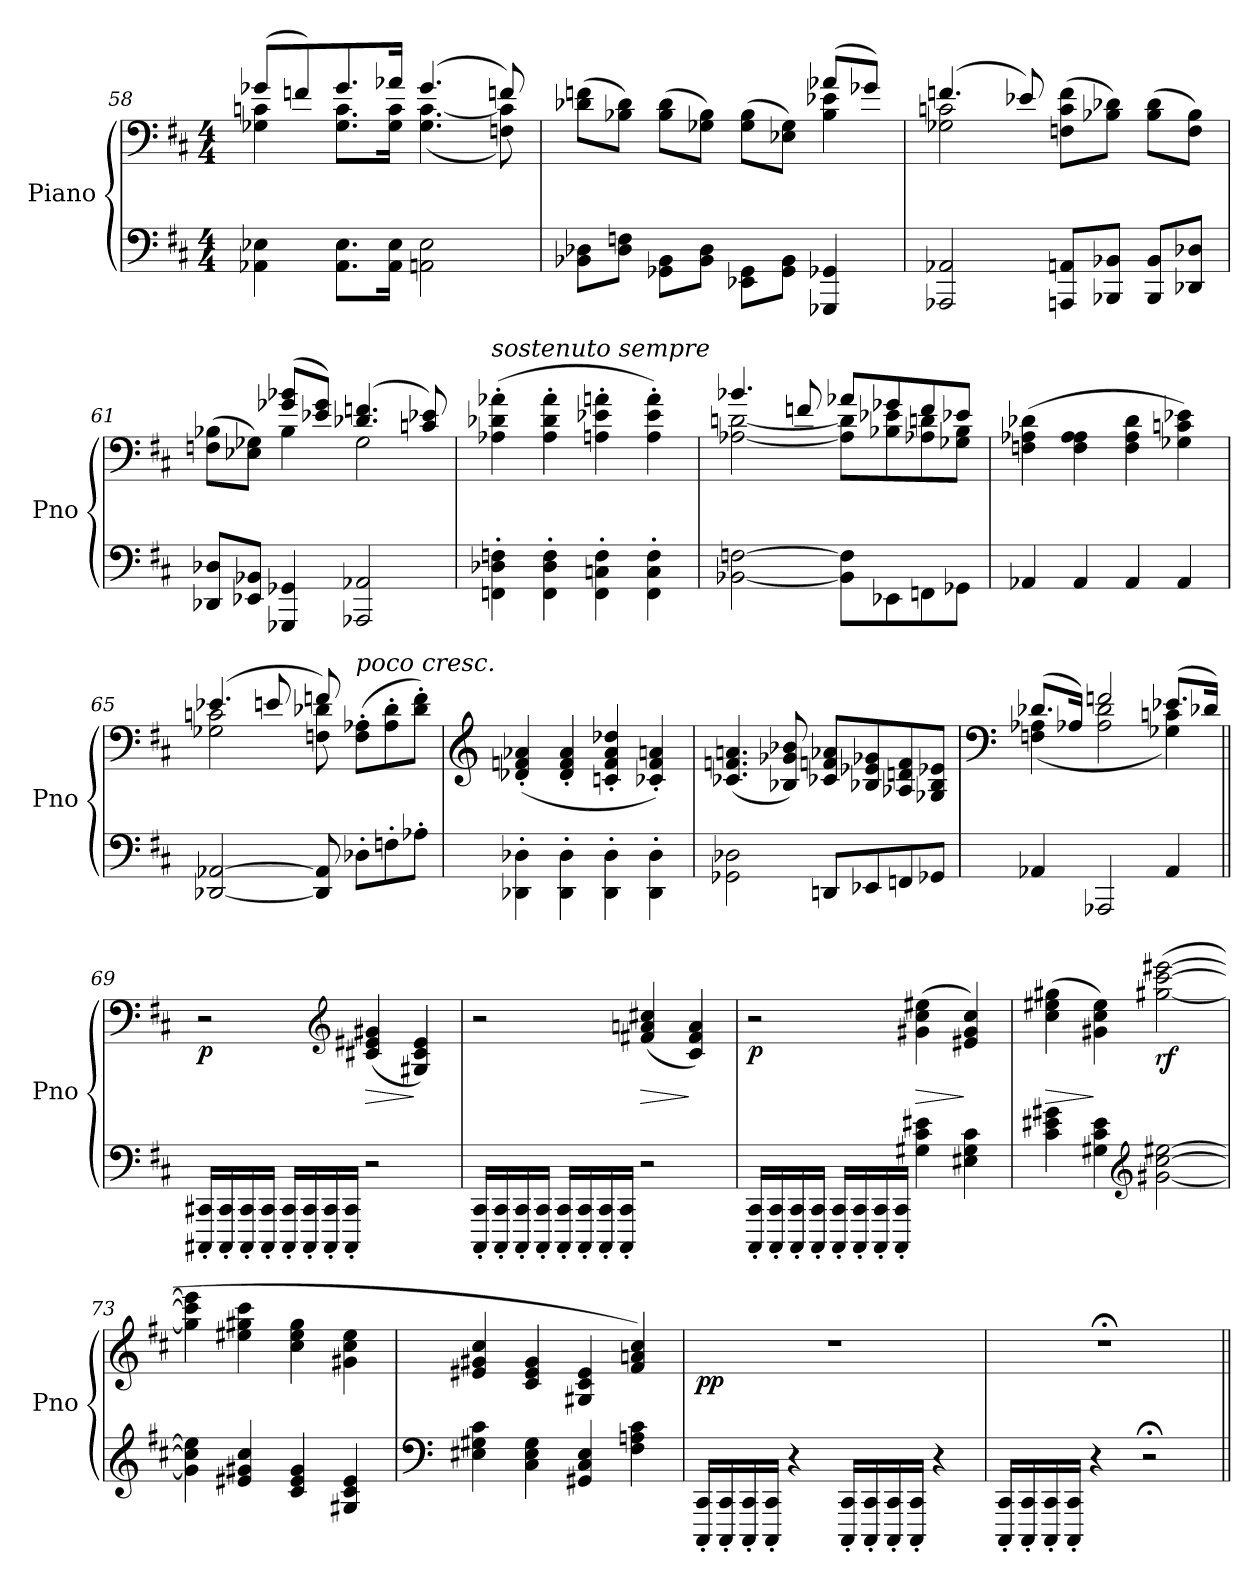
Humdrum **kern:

**kern	**kern	**dynam
*part1	*part1	*part1
*staff2	*staff1	*staff1/2
*I"Piano	*	*
*I'Pno	*	*
*clefF4	*clefF4	*
*k[f#c#]	*k[f#c#]	*
*M4/4	*M4/4	*
=58	=58	=58
*	*^	*
4AA-X\ 4E-X\	(8g-X/L	4G-X\ 4cn\	.
.	8fn/)	.	.
8.AA-\ 8.E-\L	8.g-/	8.G-\ 8.c\L	.
16AA-\ 16E-\Jk	16a-X/Jk	16G-\ 16c\Jk	.
2AAn\ 2E-\	(4.g-/	(4.G-\ [4.c\	.
.	8fn/)	8Fn\ 8c\])	.
=59	=59	=59	=59
8BB-X\ 8D-X\L	(>8d-X\ 8fn\L	2.ryy	.
8D-\ 8Fn\J	8B-X\ 8d-\J)	.	.
8GG-X\ 8BB-\L	(>8B-\ 8d-\L	.	.
8BB-\ 8D-\J	8G-X\ 8B-\J)	.	.
8EE-X\ 8GG-\L	(>8G-\ 8B-\L	.	.
8GG-\ 8BB-\J	8E-X\ 8G-\J)	.	.
4GGG-X/ 4GG-X/	(8a-X/L	4B-\ 4e-X\	.
.	8g-X/J)	.	.
!!LO:LB:g=z	!!
=60	=60	=60	=60
2AAA-X/ 2AA-X/	(4.fn/	2G-X\ 2cn\	.
.	8e-X/)	.	.
8AAAn/ 8AAn/L	(>8Fn\ 8c\ 8f\L	2ryy	.
8BBB-X/ 8BB-X/J	8B-X\ 8d-X\J)	.	.
8BBB-/ 8BB-/L	(>8B-\ 8d-\L	.	.
8DD-X/ 8D-X/J	8F\ 8B-\J)	.	.
=61	=61	=61	=61
8DD-X/ 8D-X/L	(>8Fn\ 8B-X\L	4ryy	.
8EE-X/ 8BB-X/J	8E-X\ 8G-X\J)	.	.
4GGG-X/ 4GG-X/	(>8g-X/ 8b-X/L	4B-\	.
.	8e-X/ 8g-/J)	.	.
2AAA-X/ 2AA-X/	(4.d-X/ 4.fn/	2G-\	.
.	8cn/ 8e-X/)	.	.
*	*v	*v	*
=62	=62	=62
!	!LO:TX:a:i:t=sostenuto sempre	!
4FFn\' 4D-X\' 4Fn\'	(4A-X\' 4d-X\' 4a-X\'	.
4FF\' 4D-\' 4F\'	4A-\' 4d-\' 4a-\'	.
4FF\' 4Cn\' 4F\'	4An\' 4e-X\' 4an\'	.
4FF\' 4C\' 4F\'	4A\' 4e-\' 4a\')	.
=63	=63	=63
*	*^	*
[2BB-X\ [2Fn\	4.b-X/	[2A-X\ [2dn\	.
.	8fn/	.	.
8BB-\] 8F\]L	8a-X/L	8A-\] 8d\]L	.
8EE-X\	8g-X/	8B-X\ 8e-X\	.
8FFn\	8f/	8A-X\ 8dn\	.
8GG-X\J	8e-X/J	8G-X\ 8B-\J	.
*	*v	*v	*
!!LO:PB:g=z
=64	=64	=64
4AA-X/	(4Fn\ 4A-X\ 4d-X\	.
4AA-/	4F\ 4A-\ 4A-\	.
4AA-/	4F\ 4A-\ 4d-\	.
4AA-/	4G-X\ 4cn\ 4e-X\)	.
=65	=65	=65
*	*^	*
[2DD-X/ [2AA-X/	(4.e-X/	2G-X\ 2cn\	.
.	8en/	.	.
8DD-/] 8AA-/]	8fn/)	8Fn\ 8d-X\	.
!	!LO:TX:a:i:t=poco cresc.	!	!
8D-X'\L	(>8F\' 8A-X\'L	4.ryy	.
8Fn'\	8A-\' 8d-\'	.	.
8A-X'\J	8d-\' 8f\'J)	.	.
*	*v	*v	*
=66	=66	=66
*	*clefG2	*
4DD-X\' 4D-X\'	(>4d-X/' 4fn/' 4a-X/'	.
4DD-\' 4D-\'	4d-/' 4f/' 4a-/'	.
4DD-\' 4D-\'	4cn/' 4f/' 4a-/' 4dd-X/'	.
4DD-\' 4D-\'	4c-X/' 4f/' 4an/')	.
=67	=67	=67
2GG-X\ 2D-X\	(>4.c-X/ 4.fn/ 4.an/	.
.	8B-X/ 8g-X/ 8b-X/)	.
!	!	!LO:DY:b
8DDn/L	8c-X/ 8fn/ 8a-X/L	other-dynamics
8EE-X/	8B-X/ 8e-X/ 8g-X/	.
8FFn/	8A-X/ 8dn/ 8f/	.
8GG-X/J	8G-X/ 8B-/ 8e-X/J	.
!!LO:LB:g=z
=68	=68	=68
*	*clefF4	*
*	*^	*
!	!	!	!LO:DY:b
4AA-X/	(8.d-X/L	(4Fn\ 4A-X\	other-dynamics
.	16A-X/Jk)	.	.
2AAA-X/	2fn/	2A-\ 2d-\	.
4AA-/	(8.e-X/L	4G-X\ 4cn\)	.
.	16d-X/Jk)	.	.
*	*v	*v	*
=69||	=69||	=69||
!	!	!LO:DY:b
16CCC#X/' 16CC#X/'LL	2r	p
16CCC#/' 16CC#/'	.	.
16CCC#/' 16CC#/'	.	.
16CCC#/' 16CC#/'JJ	.	.
16CCC#/' 16CC#/'LL	.	.
16CCC#/' 16CC#/'	.	.
16CCC#/' 16CC#/'	.	.
16CCC#/' 16CC#/'JJ	.	.
*	*clefG2	*
!	!	!LO:HP:b
2r	(>4c#X/ 4e#X/ 4g#X/	>
.	4G#X/ 4c#/ 4e#/)	]
=70	=70	=70
16CCC#/' 16CC#/'LL	2r	.
16CCC#/' 16CC#/'	.	.
16CCC#/' 16CC#/'	.	.
16CCC#/' 16CC#/'JJ	.	.
16CCC#/' 16CC#/'LL	.	.
16CCC#/' 16CC#/'	.	.
16CCC#/' 16CC#/'	.	.
16CCC#/' 16CC#/'JJ	.	.
!	!	!LO:HP:b
2r	(>4f#X/ 4an/ 4cc#X/	>
.	4c#/ 4f#/ 4a/)	]
!!LO:LB:g=z
=71	=71	=71
!	!	!LO:DY:b
16CCC#/' 16CC#/'LL	2r	p
16CCC#/' 16CC#/'	.	.
16CCC#/' 16CC#/'	.	.
16CCC#/' 16CC#/'JJ	.	.
16CCC#/' 16CC#/'LL	.	.
16CCC#/' 16CC#/'	.	.
16CCC#/' 16CC#/'	.	.
16CCC#/' 16CC#/'JJ	.	.
!	!	!LO:HP:b
4G#X\ 4c#\ 4e#X\	(>4g#X\ 4cc#\ 4ee#X\	>
4E#X\ 4G#\ 4c#\	4e#X/ 4g#/ 4cc#/)	]
=72	=72	=72
!	!	!LO:HP:b
4c#\ 4e#X\ 4g#X\	(4cc#\ 4ee#X\ 4gg#X\	>
4G#X\ 4c#\ 4e#\	4g#X\ 4cc#\ 4ee#\)	]
*clefG2	*	*
!	!	!LO:DY:b
[2g#X\ [2cc#\ [2ee#X\	([2gg#X\ [2ccc#\ [2eee#X\	rf
=73	=73	=73
4g#\] 4cc#\] 4ee#\]	4gg#\] 4ccc#\] 4eee#\]	.
!	!	!LO:DY:a=2
4e#X/ 4g#X/ 4cc#/	4ee#X\ 4gg#X\ 4ccc#\	other-dynamics
4c#/ 4e#/ 4g#/	4cc#\ 4ee#\ 4gg#\	.
4G#X/ 4c#/ 4e#/	4g#X\ 4cc#\ 4ee#\	.
=74	=74	=74
*clefF4	*	*
4E#X\ 4G#X\ 4c#\	4e#X/ 4g#X/ 4cc#/	.
4C#\ 4E#\ 4G#\	4c#/ 4e#/ 4g#/	.
4GG#X/ 4C#/ 4E#/	4G#X/ 4c#/ 4e#/	.
4F#\ 4An\ 4c#\	4f#/ 4an/ 4cc#/)	.
!!LO:LB:g=z
=75	=75	=75
!	!	!LO:DY:b
16CCC#/' 16CC#/'LL	1r	pp
16CCC#/' 16CC#/'	.	.
16CCC#/' 16CC#/'	.	.
16CCC#/' 16CC#/'JJ	.	.
4r	.	.
16CCC#/' 16CC#/'LL	.	.
16CCC#/' 16CC#/'	.	.
16CCC#/' 16CC#/'	.	.
16CCC#/' 16CC#/'JJ	.	.
4r	.	.
=76	=76	=76
16CCC#/' 16CC#/'LL	1r;<	.
16CCC#/' 16CC#/'	.	.
16CCC#/' 16CC#/'	.	.
16CCC#/' 16CC#/'JJ	.	.
4r	.	.
2r;<	.	.
=||	=||	=||
*-	*-	*-
